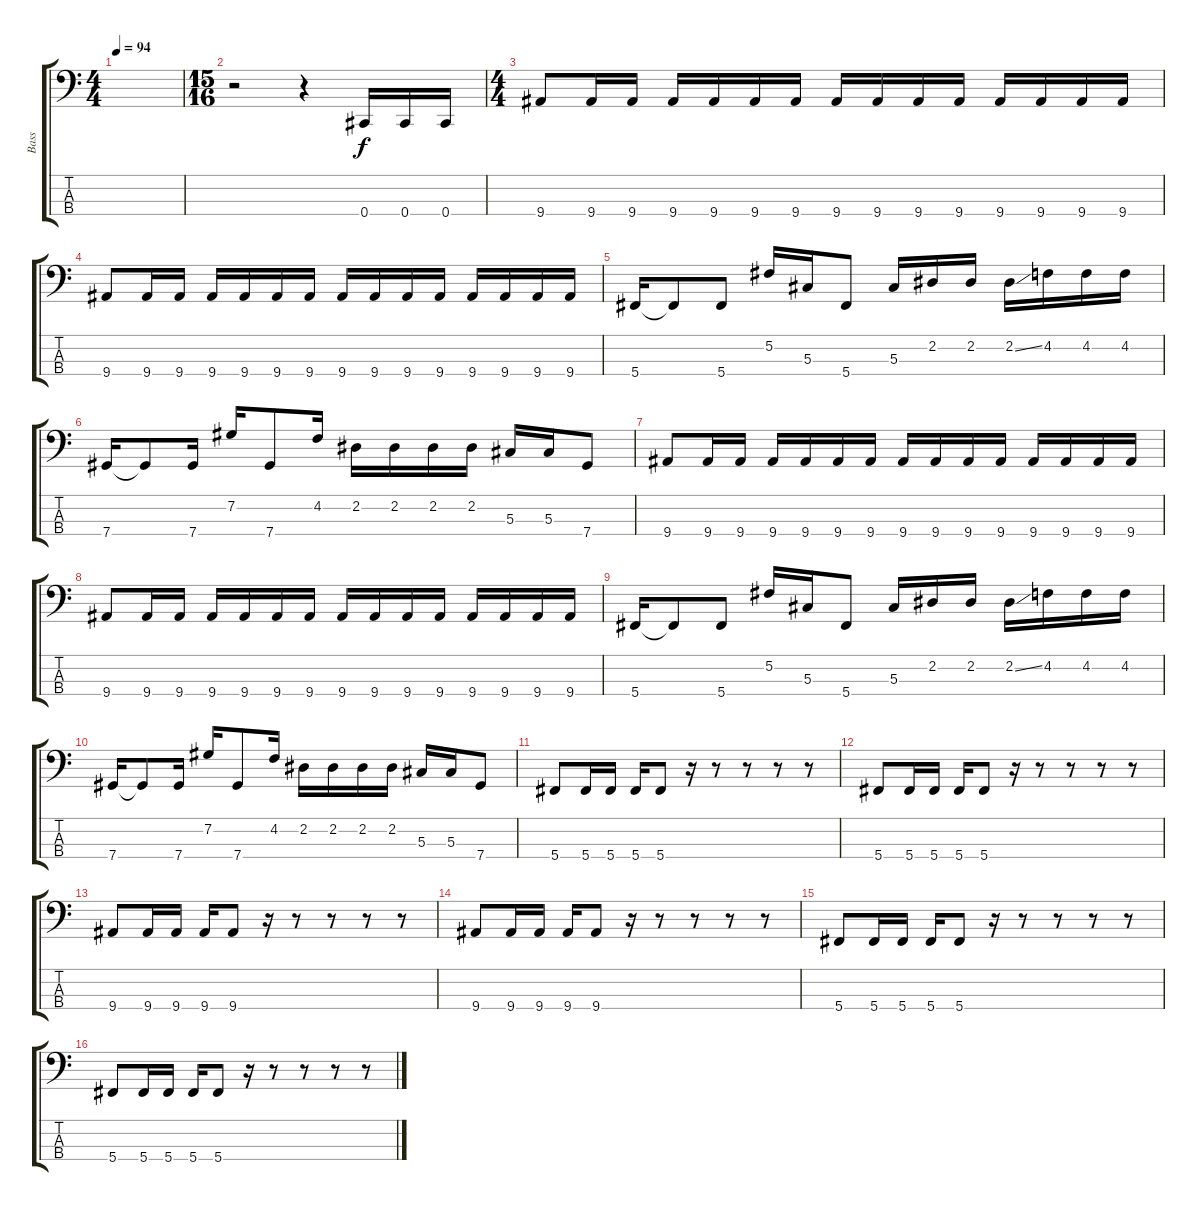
\track ("Bass" "Bass") {instrument electricbassfinger}
\staff {score tabs}
\tuning (Gb2 Db2 Ab1 Db1) {hide}
\ts (4 4)
\tempo 94
\clef f4
\ks c
|
\ts (15 16)
r.2 r.4 0.4.16 0.4.16 0.4.16 |
\ts (4 4)
9.4.8 9.4.16 9.4.16 9.4.16 9.4.16 9.4.16 9.4.16 9.4.16 9.4.16 9.4.16 9.4.16 9.4.16 9.4.16 9.4.16 9.4.16 |
9.4.8 9.4.16 9.4.16 9.4.16 9.4.16 9.4.16 9.4.16 9.4.16 9.4.16 9.4.16 9.4.16 9.4.16 9.4.16 9.4.16 9.4.16 |
5.4.16 5.4{t}.8 5.4.8 5.2.16 5.3.16 5.4.8 5.3.16 2.2.16 2.2.16 2.2{ss}.16 4.2.16 4.2.16 4.2.16 |
7.4.16 7.4{t}.8 7.4.16 7.2.16 7.4.8 4.2.16 2.2.16 2.2.16 2.2.16 2.2.16 5.3.16 5.3.16 7.4.8 |
9.4.8 9.4.16 9.4.16 9.4.16 9.4.16 9.4.16 9.4.16 9.4.16 9.4.16 9.4.16 9.4.16 9.4.16 9.4.16 9.4.16 9.4.16 |
9.4.8 9.4.16 9.4.16 9.4.16 9.4.16 9.4.16 9.4.16 9.4.16 9.4.16 9.4.16 9.4.16 9.4.16 9.4.16 9.4.16 9.4.16 |
5.4.16 5.4{t}.8 5.4.8 5.2.16 5.3.16 5.4.8 5.3.16 2.2.16 2.2.16 2.2{ss}.16 4.2.16 4.2.16 4.2.16 |
7.4.16 7.4{t}.8 7.4.16 7.2.16 7.4.8 4.2.16 2.2.16 2.2.16 2.2.16 2.2.16 5.3.16 5.3.16 7.4.8 |
5.4.8 5.4.16 5.4.16 5.4.16 5.4.8 r.16 r.8 r.8 r.8 r.8 |
5.4.8 5.4.16 5.4.16 5.4.16 5.4.8 r.16 r.8 r.8 r.8 r.8 |
9.4.8 9.4.16 9.4.16 9.4.16 9.4.8 r.16 r.8 r.8 r.8 r.8 |
9.4.8 9.4.16 9.4.16 9.4.16 9.4.8 r.16 r.8 r.8 r.8 r.8 |
5.4.8 5.4.16 5.4.16 5.4.16 5.4.8 r.16 r.8 r.8 r.8 r.8 |
5.4.8 5.4.16 5.4.16 5.4.16 5.4.8 r.16 r.8 r.8 r.8 r.8
